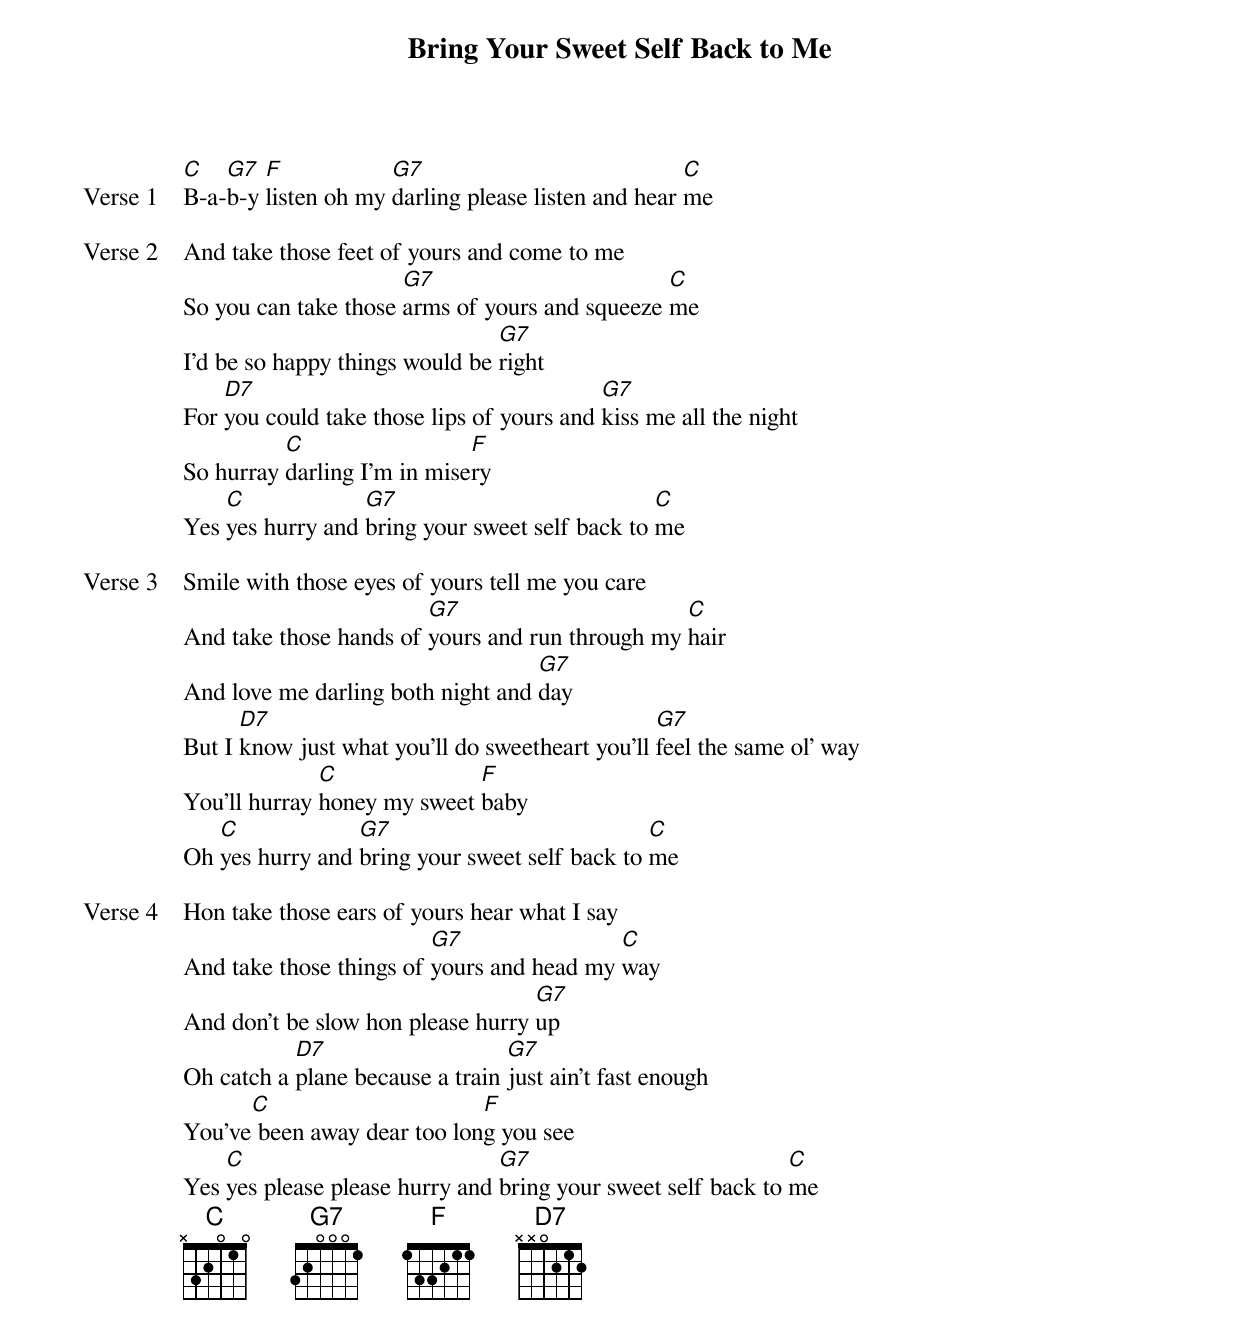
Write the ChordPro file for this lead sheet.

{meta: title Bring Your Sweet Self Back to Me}
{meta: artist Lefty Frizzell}

{start_of_verse: Verse 1}
[C]B-a-[G7]b-y [F]listen oh my [G7]darling please listen and hear [C]me
{end_of_verse}

{start_of_verse: Verse 2}
And take those feet of yours and come to me
So you can take those [G7]arms of yours and squeeze [C]me
I’d be so happy things would be [G7]right
For [D7]you could take those lips of yours and [G7]kiss me all the night
So hurray [C]darling I’m in mise[F]ry
Yes [C]yes hurry and [G7]bring your sweet self back to [C]me
{end_of_verse}

{start_of_verse: Verse 3}
Smile with those eyes of yours tell me you care
And take those hands of [G7]yours and run through my [C]hair
And love me darling both night and [G7]day
But I [D7]know just what you’ll do sweetheart you’ll [G7]feel the same ol’ way
You’ll hurray [C]honey my sweet [F]baby
Oh [C]yes hurry and [G7]bring your sweet self back to [C]me
{end_of_verse}

{start_of_verse: Verse 4}
Hon take those ears of yours hear what I say
And take those things of [G7]yours and head my [C]way
And don’t be slow hon please hurry [G7]up
Oh catch a [D7]plane because a train [G7]just ain’t fast enough
You’ve[C] been away dear too lon[F]g you see
Yes [C]yes please please hurry and [G7]bring your sweet self back to [C]me
{end_of_verse}
